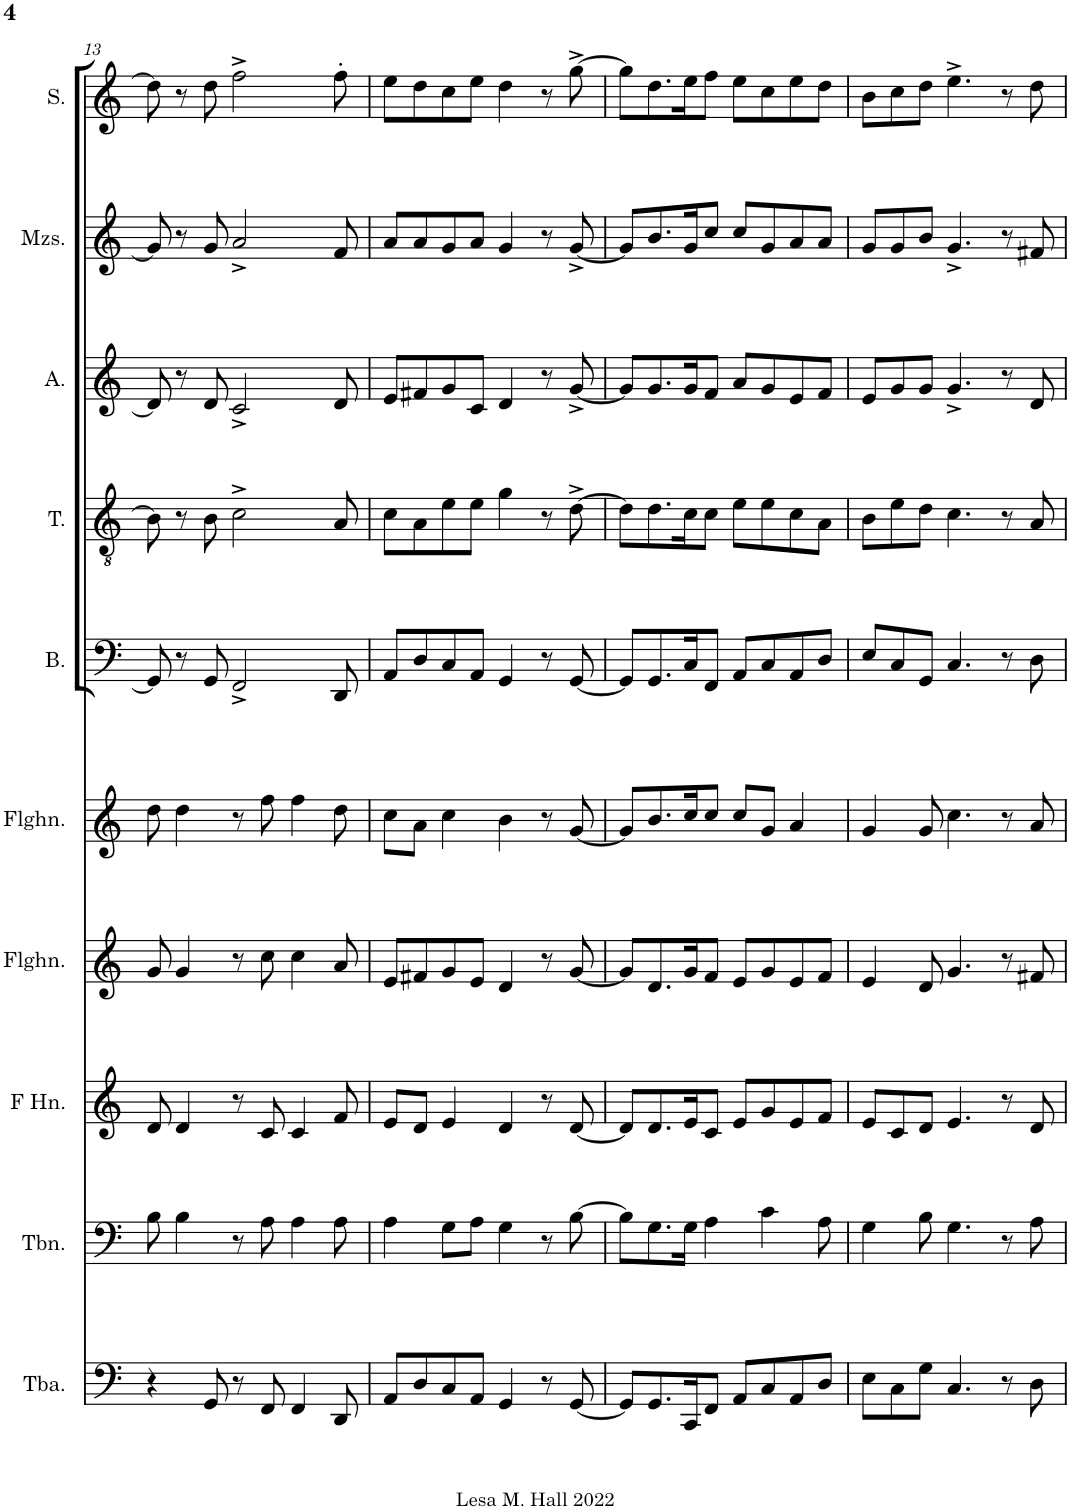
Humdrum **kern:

**kern	**kern	**kern	**kern	**kern	**kern	**kern	**kern	**kern	**kern
*part10	*part9	*part8	*part7	*part6	*part5	*part4	*part3	*part2	*part1
*staff10	*staff9	*staff8	*staff7	*staff6	*staff5	*staff4	*staff3	*staff2	*staff1
*I"Tuba	*I"Trombone	*I"Horn in F	*I"Flugelhorn	*I"Flugelhorn	*I"Bass	*I"Tenor	*I"Alto	*I"Mezzo-soprano	*I"Soprano
*I'Tba.	*I'Tbn.	*	*I'Flghn.	*I'Flghn.	*I'B.	*I'T.	*I'A.	*I'Mzs.	*I'S.
!!LO:PB:g=z
*clefF4	*clefF4	*clefG2	*clefG2	*clefG2	*clefF4	*clefGv2	*clefG2	*clefG2	*clefG2
*	*	*ITrd4c7	*ITrd1c2	*ITrd1c2	*	*	*	*	*
*k[]	*k[]	*k[]	*k[]	*k[]	*k[]	*k[]	*k[]	*k[]	*k[]
*M4/4	*M4/4	*M4/4	*M4/4	*M4/4	*M4/4	*M4/4	*M4/4	*M4/4	*M4/4
*met(c)	*met(c)	*met(c)	*met(c)	*met(c)	*met(c)	*met(c)	*met(c)	*met(c)	*met(c)
=13	=13	=13	=13	=13	=13	=13	=13	=13	=13
4r	8B\	8d/	8g/	8dd\	8GG/]	8B\]	8d/]	8g/]	8dd\]
.	4B\	4d/	4g/	4dd\	8r	8r	8r	8r	8r
8GG/	.	.	.	.	8GG/	8B\	8d/	8g/	8dd\
8r	8r	8r	8r	8r	2FF^/	2c^\	2c^/	2a^/	2ff^\
8FF/	8A\	8c/	8cc\	8ff\	.	.	.	.	.
4FF/	4A\	4c/	4cc\	4ff\	.	.	.	.	.
8DD/	8A\	8f/	8a/	8dd\	8DD/	8A/	8d/	8f/	8ff'\
=14	=14	=14	=14	=14	=14	=14	=14	=14	=14
8AA/L	4A\	8e/L	8e/L	8cc\L	8AA/L	8c\L	8e/L	8a/L	8ee\L
8D/	.	8d/J	8f#X/	8a\J	8D/	8A\	8f#X/	8a/	8dd\
8C/	8G\L	4e/	8g/	4cc\	8C/	8e\	8g/	8g/	8cc\
8AA/J	8A\J	.	8e/J	.	8AA/J	8e\J	8c/J	8a/J	8ee\J
4GG/	4G\	4d/	4d/	4b\	4GG/	4g\	4d/	4g/	4dd\
8r	8r	8r	8r	8r	8r	8r	8r	8r	8r
[8GG/	[8B\	[8d/	[8g/	[8g/	[8GG/	[8d^\	[8g^/	[8g^/	[8gg^\
=15	=15	=15	=15	=15	=15	=15	=15	=15	=15
8GG/L]	8B\L]	8d/L]	8g/L]	8g/L]	8GG/L]	8d\L]	8g/L]	8g/L]	8gg\L]
8.GG/	8.G\	8.d/	8.d/	8.b/	8.GG/	8.d\	8.g/	8.b/	8.dd\
16CC/K	16G\Jk	16e/K	16g/K	16cc/K	16C/K	16c\K	16g/K	16g/K	16ee\K
8FF/J	4A\	8c/J	8f/J	8cc/J	8FF/J	8c\J	8f/J	8cc/J	8ff\J
8AA/L	.	8e/L	8e/L	8cc/L	8AA/L	8e\L	8a/L	8cc/L	8ee\L
8C/	4c\	8g/	8g/	8g/J	8C/	8e\	8g/	8g/	8cc\
8AA/	.	8e/	8e/	4a/	8AA/	8c\	8e/	8a/	8ee\
8D/J	8A\	8f/J	8f/J	.	8D/J	8A\J	8f/J	8a/J	8dd\J
=16	=16	=16	=16	=16	=16	=16	=16	=16	=16
8E\L	4G\	8e/L	4e/	4g/	8E/L	8B\L	8e/L	8g/L	8b\L
8C\	.	8c/	.	.	8C/	8e\	8g/	8g/	8cc\
8G\J	8B\	8d/J	8d/	8g/	8GG/J	8d\J	8g/J	8b/J	8dd\J
4.C/	4.G\	4.e/	4.g/	4.cc\	4.C/	4.c\	4.g^/	4.g^/	4.ee^\
8r	8r	8r	8r	8r	8r	8r	8r	8r	8r
8D\	8A\	8d/	8f#X/	8a/	8D\	8A/	8d/	8f#X/	8dd\
=	=	=	=	=	=	=	=	=	=
*-	*-	*-	*-	*-	*-	*-	*-	*-	*-
